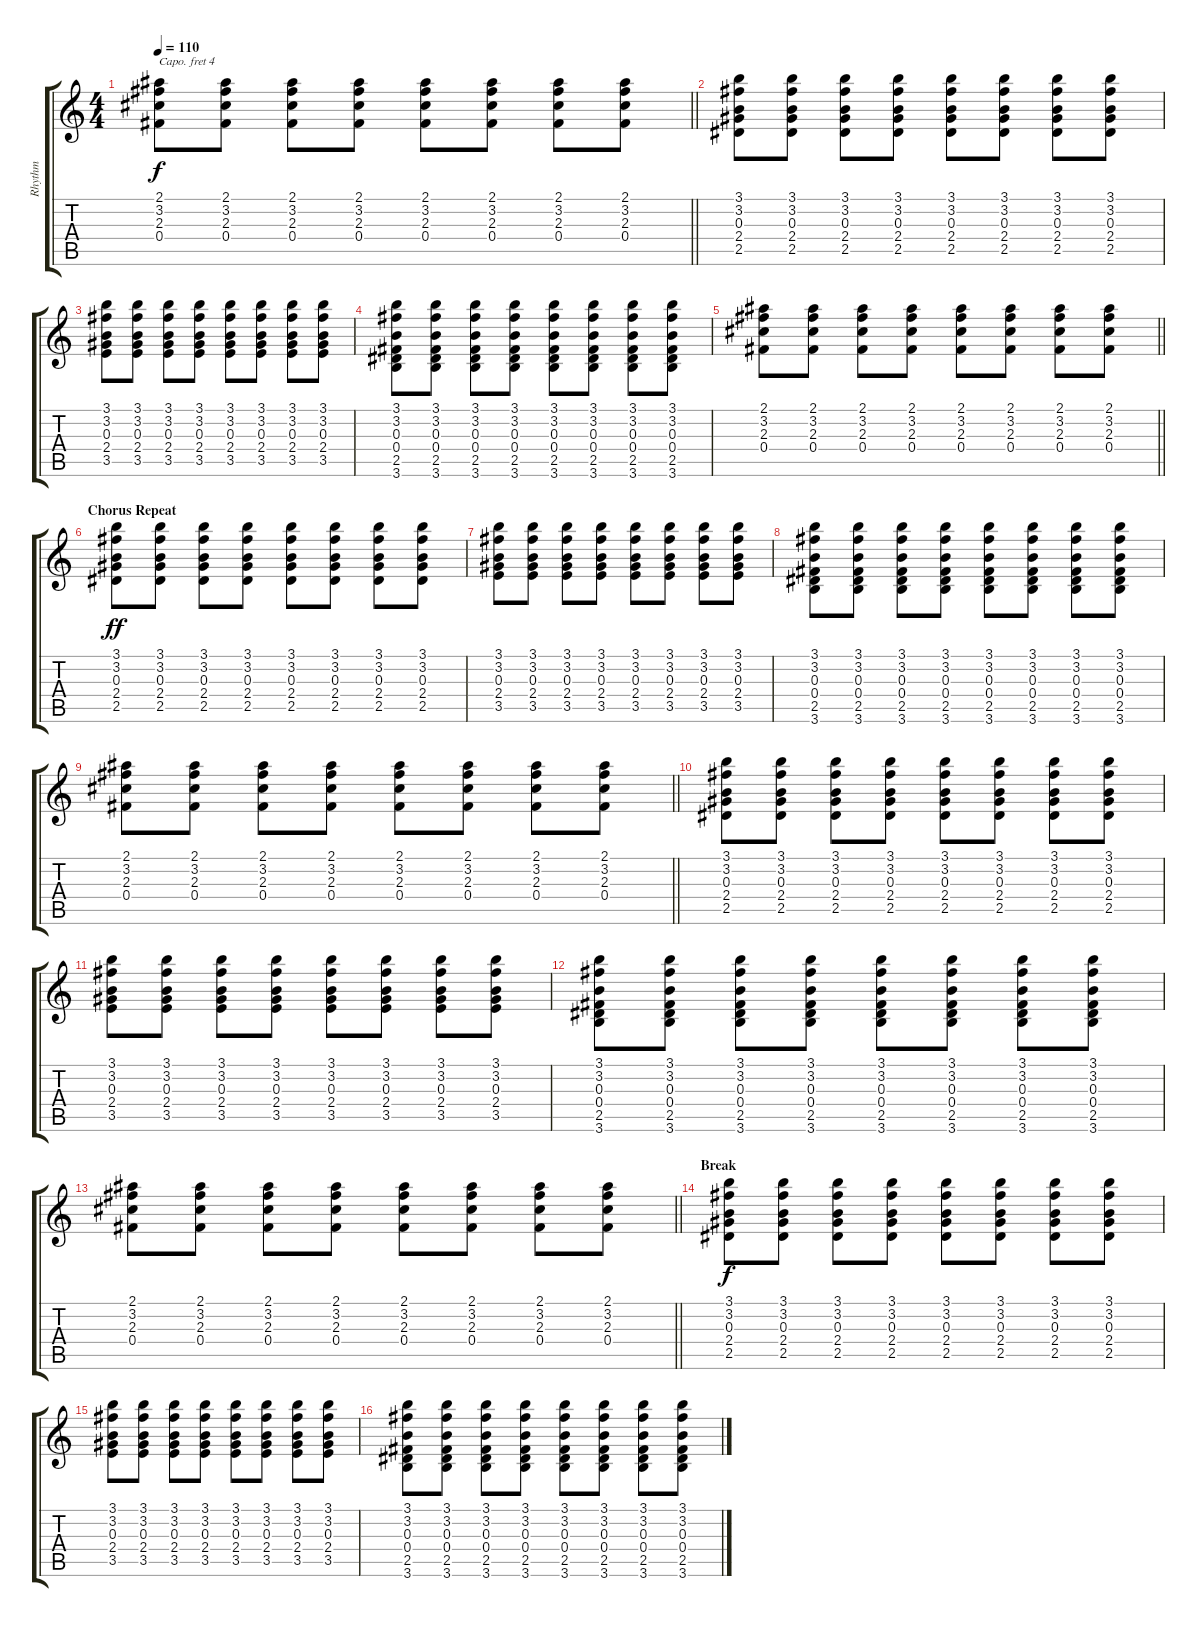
\track ("Rhythm" "Rhythm") {instrument acousticguitarsteel}
\staff {score tabs}
\capo 4
\tuning (E4 B3 G3 D3 A2 E2) {hide}
\ts (4 4)
\tempo 110
\clef g2
\barLineRight lightlight
\ks c
(2.1 3.2 2.3 0.4).8{dy f} (2.1 3.2 2.3 0.4).8 (2.1 3.2 2.3 0.4).8 (2.1 3.2 2.3 0.4).8 (2.1 3.2 2.3 0.4).8 (2.1 3.2 2.3 0.4).8 (2.1 3.2 2.3 0.4).8 (2.1 3.2 2.3 0.4).8 |
(3.1 3.2 0.3 2.4 2.5).8 (3.1 3.2 0.3 2.4 2.5).8 (3.1 3.2 0.3 2.4 2.5).8 (3.1 3.2 0.3 2.4 2.5).8 (3.1 3.2 0.3 2.4 2.5).8 (3.1 3.2 0.3 2.4 2.5).8 (3.1 3.2 0.3 2.4 2.5).8 (3.1 3.2 0.3 2.4 2.5).8 |
(3.1 3.2 0.3 2.4 3.5).8 (3.1 3.2 0.3 2.4 3.5).8 (3.1 3.2 0.3 2.4 3.5).8 (3.1 3.2 0.3 2.4 3.5).8 (3.1 3.2 0.3 2.4 3.5).8 (3.1 3.2 0.3 2.4 3.5).8 (3.1 3.2 0.3 2.4 3.5).8 (3.1 3.2 0.3 2.4 3.5).8 |
(3.1 3.2 0.3 0.4 2.5 3.6).8 (3.1 3.2 0.3 0.4 2.5 3.6).8 (3.1 3.2 0.3 0.4 2.5 3.6).8 (3.1 3.2 0.3 0.4 2.5 3.6).8 (3.1 3.2 0.3 0.4 2.5 3.6).8 (3.1 3.2 0.3 0.4 2.5 3.6).8 (3.1 3.2 0.3 0.4 2.5 3.6).8 (3.1 3.2 0.3 0.4 2.5 3.6).8 |
\barLineRight lightlight
(2.1 3.2 2.3 0.4).8 (2.1 3.2 2.3 0.4).8 (2.1 3.2 2.3 0.4).8 (2.1 3.2 2.3 0.4).8 (2.1 3.2 2.3 0.4).8 (2.1 3.2 2.3 0.4).8 (2.1 3.2 2.3 0.4).8 (2.1 3.2 2.3 0.4).8 |
\section ("" "Chorus Repeat")
(3.1 3.2 0.3 2.4 2.5).8{dy ff} (3.1 3.2 0.3 2.4 2.5).8 (3.1 3.2 0.3 2.4 2.5).8 (3.1 3.2 0.3 2.4 2.5).8 (3.1 3.2 0.3 2.4 2.5).8 (3.1 3.2 0.3 2.4 2.5).8 (3.1 3.2 0.3 2.4 2.5).8 (3.1 3.2 0.3 2.4 2.5).8 |
(3.1 3.2 0.3 2.4 3.5).8 (3.1 3.2 0.3 2.4 3.5).8 (3.1 3.2 0.3 2.4 3.5).8 (3.1 3.2 0.3 2.4 3.5).8 (3.1 3.2 0.3 2.4 3.5).8 (3.1 3.2 0.3 2.4 3.5).8 (3.1 3.2 0.3 2.4 3.5).8 (3.1 3.2 0.3 2.4 3.5).8 |
(3.1 3.2 0.3 0.4 2.5 3.6).8 (3.1 3.2 0.3 0.4 2.5 3.6).8 (3.1 3.2 0.3 0.4 2.5 3.6).8 (3.1 3.2 0.3 0.4 2.5 3.6).8 (3.1 3.2 0.3 0.4 2.5 3.6).8 (3.1 3.2 0.3 0.4 2.5 3.6).8 (3.1 3.2 0.3 0.4 2.5 3.6).8 (3.1 3.2 0.3 0.4 2.5 3.6).8 |
\barLineRight lightlight
(2.1 3.2 2.3 0.4).8 (2.1 3.2 2.3 0.4).8 (2.1 3.2 2.3 0.4).8 (2.1 3.2 2.3 0.4).8 (2.1 3.2 2.3 0.4).8 (2.1 3.2 2.3 0.4).8 (2.1 3.2 2.3 0.4).8 (2.1 3.2 2.3 0.4).8 |
(3.1 3.2 0.3 2.4 2.5).8 (3.1 3.2 0.3 2.4 2.5).8 (3.1 3.2 0.3 2.4 2.5).8 (3.1 3.2 0.3 2.4 2.5).8 (3.1 3.2 0.3 2.4 2.5).8 (3.1 3.2 0.3 2.4 2.5).8 (3.1 3.2 0.3 2.4 2.5).8 (3.1 3.2 0.3 2.4 2.5).8 |
(3.1 3.2 0.3 2.4 3.5).8 (3.1 3.2 0.3 2.4 3.5).8 (3.1 3.2 0.3 2.4 3.5).8 (3.1 3.2 0.3 2.4 3.5).8 (3.1 3.2 0.3 2.4 3.5).8 (3.1 3.2 0.3 2.4 3.5).8 (3.1 3.2 0.3 2.4 3.5).8 (3.1 3.2 0.3 2.4 3.5).8 |
(3.1 3.2 0.3 0.4 2.5 3.6).8 (3.1 3.2 0.3 0.4 2.5 3.6).8 (3.1 3.2 0.3 0.4 2.5 3.6).8 (3.1 3.2 0.3 0.4 2.5 3.6).8 (3.1 3.2 0.3 0.4 2.5 3.6).8 (3.1 3.2 0.3 0.4 2.5 3.6).8 (3.1 3.2 0.3 0.4 2.5 3.6).8 (3.1 3.2 0.3 0.4 2.5 3.6).8 |
\barLineRight lightlight
(2.1 3.2 2.3 0.4).8 (2.1 3.2 2.3 0.4).8 (2.1 3.2 2.3 0.4).8 (2.1 3.2 2.3 0.4).8 (2.1 3.2 2.3 0.4).8 (2.1 3.2 2.3 0.4).8 (2.1 3.2 2.3 0.4).8 (2.1 3.2 2.3 0.4).8 |
\section ("" "Break")
(3.1 3.2 0.3 2.4 2.5).8{dy f} (3.1 3.2 0.3 2.4 2.5).8 (3.1 3.2 0.3 2.4 2.5).8 (3.1 3.2 0.3 2.4 2.5).8 (3.1 3.2 0.3 2.4 2.5).8 (3.1 3.2 0.3 2.4 2.5).8 (3.1 3.2 0.3 2.4 2.5).8 (3.1 3.2 0.3 2.4 2.5).8 |
(3.1 3.2 0.3 2.4 3.5).8 (3.1 3.2 0.3 2.4 3.5).8 (3.1 3.2 0.3 2.4 3.5).8 (3.1 3.2 0.3 2.4 3.5).8 (3.1 3.2 0.3 2.4 3.5).8 (3.1 3.2 0.3 2.4 3.5).8 (3.1 3.2 0.3 2.4 3.5).8 (3.1 3.2 0.3 2.4 3.5).8 |
(3.1 3.2 0.3 0.4 2.5 3.6).8 (3.1 3.2 0.3 0.4 2.5 3.6).8 (3.1 3.2 0.3 0.4 2.5 3.6).8 (3.1 3.2 0.3 0.4 2.5 3.6).8 (3.1 3.2 0.3 0.4 2.5 3.6).8 (3.1 3.2 0.3 0.4 2.5 3.6).8 (3.1 3.2 0.3 0.4 2.5 3.6).8 (3.1 3.2 0.3 0.4 2.5 3.6).8
